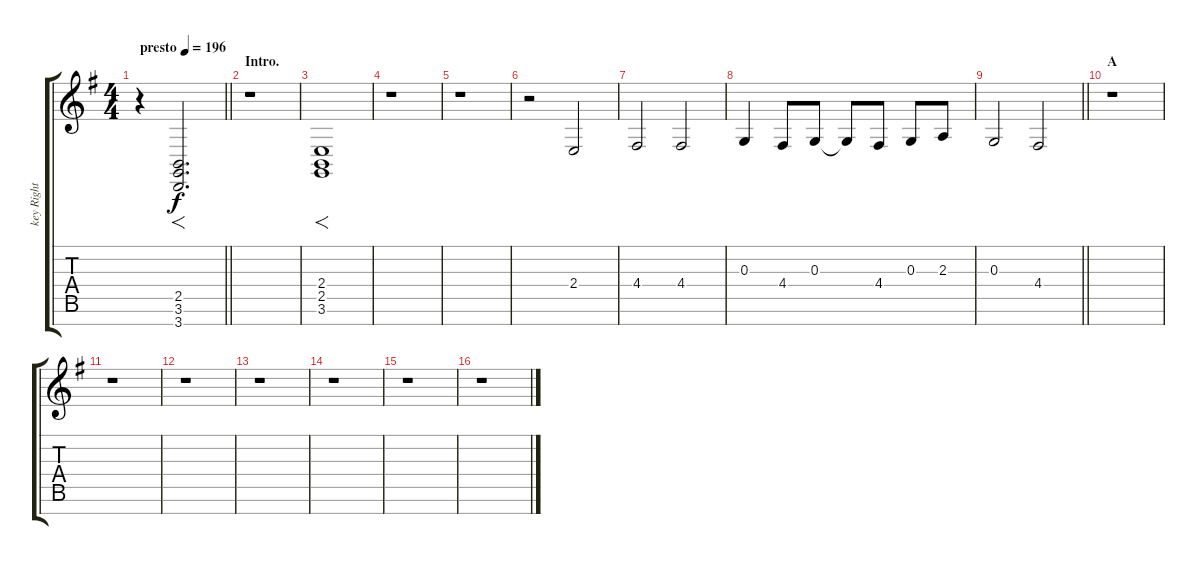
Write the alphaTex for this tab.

\track ("key Right" "key Right") {instrument acousticgrandpiano}
\staff {score tabs}
\tuning (E4 B3 G3 D3 A2 E2 B1) {hide}
\ts (4 4)
\tempo (196 "presto")
\clef g2
\barLineRight lightlight
\ks g
r.4{dy f instrument acousticgrandpiano} (2.5 3.6 3.7).2{f d} |
\section ("" "Intro.")
r.1 |
(2.4 2.5 3.6).1{f} |
r.1 |
r.1 |
r.2 2.4.2{instrument stringensemble1} |
4.4.2 4.4.2 |
0.3.4 4.4.8 0.3.8 0.3{t}.8 4.4.8 0.3.8 2.3.8 |
\barLineRight lightlight
0.3.2 4.4.2 |
\section ("" "A")
r.1 |
r.1 |
r.1 |
r.1 |
r.1 |
r.1 |
r.1
